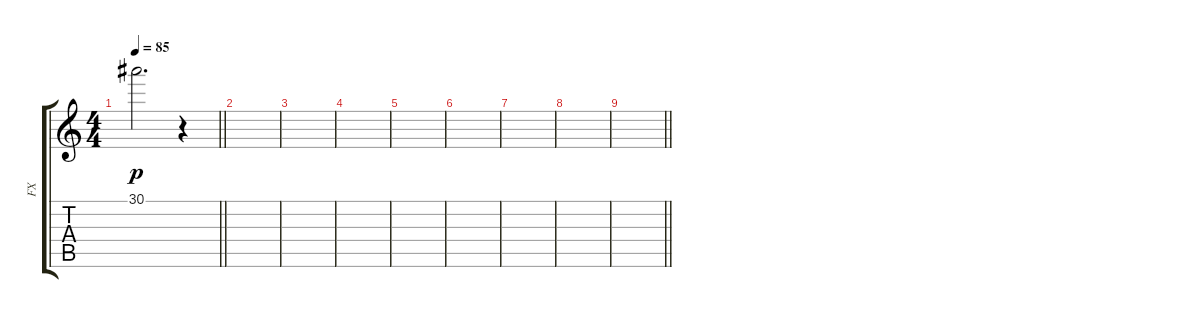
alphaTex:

\track ("FX" "FX") {instrument seashore}
\staff {score tabs}
\tuning (E4 B3 G3 D3 A2 E2) {hide}
\ts (4 4)
\tempo 85
\clef g2
\barLineRight lightlight
\ks c
30.1.2{d dy p} r.4 |
|
|
|
|
|
|
|
\barLineRight lightlight
